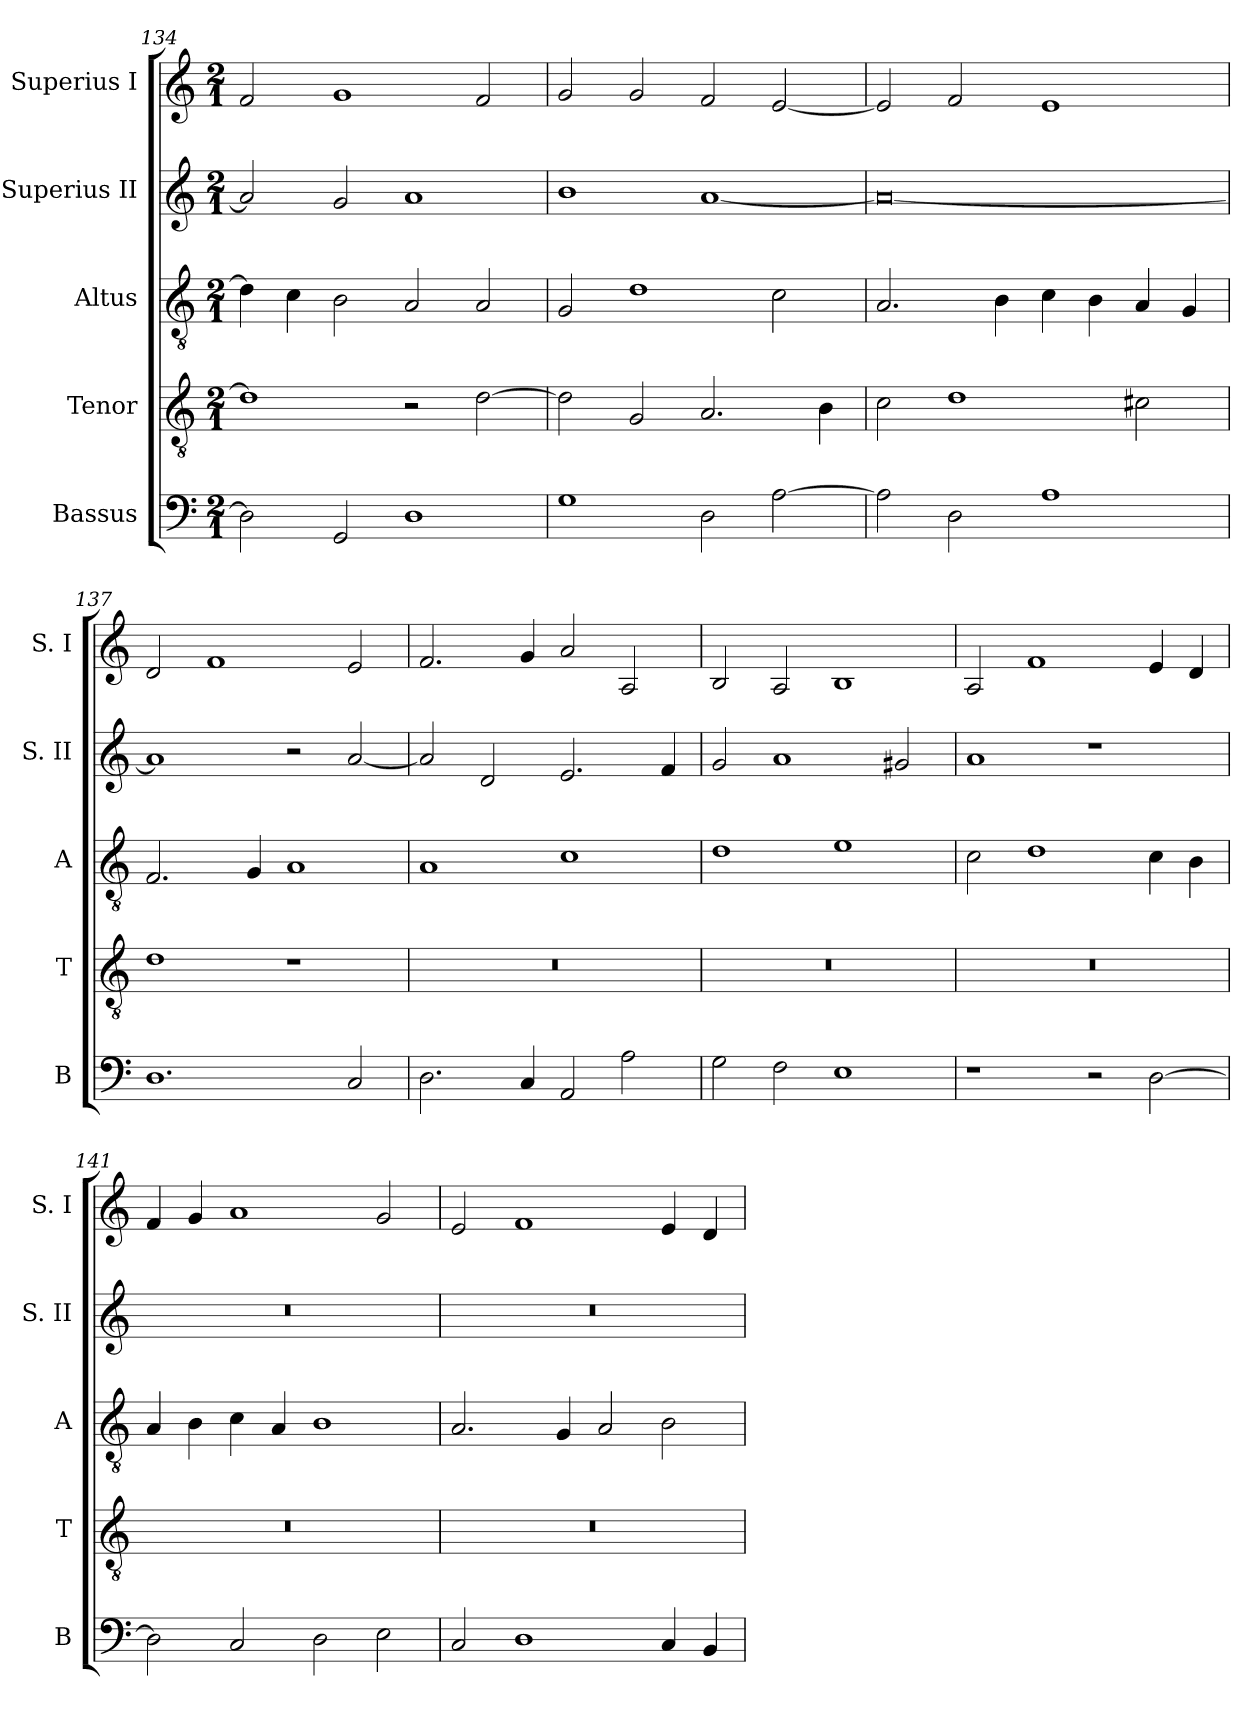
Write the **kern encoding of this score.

**kern	**kern	**kern	**kern	**kern
*part5	*part4	*part3	*part2	*part1
*staff5	*staff4	*staff3	*staff2	*staff1
*I"Bassus	*I"Tenor	*I"Altus	*I"Superius II	*I"Superius I
*I'B	*I'T	*I'A	*I'S. II	*I'S. I
*clefF4	*clefGv2	*clefGv2	*clefG2	*clefG2
*k[]	*k[]	*k[]	*k[]	*k[]
*C:	*C:	*C:	*C:	*C:
*M2/1	*M2/1	*M2/1	*M2/1	*M2/1
=134	=134	=134	=134	=134
2D]	1d]	4d]	2a]	2f
.	.	4c	.	.
2GG	.	2B	2g	1g
1D	2r	2A	1a	.
.	[2d	2A	.	2f
=135	=135	=135	=135	=135
1G	2d]	2G	1b	2g
.	2G	1d	.	2g
2D	2.A	.	[1a	2f
[2A	.	2c	.	[2e
.	4B	.	.	.
=136	=136	=136	=136	=136
2A]	2c	2.A	0a_	2e]
2D	1d	.	.	2f
.	.	4B	.	.
1A	.	4c	.	1e
.	.	4B	.	.
.	2c#X	4A	.	.
.	.	4G	.	.
=137	=137	=137	=137	=137
1.D	1d	2.F	1a]	2d
.	.	.	.	1f
.	.	4G	.	.
.	1r	1A	2r	.
2C	.	.	[2a	2e
=138	=138	=138	=138	=138
2.D	0r	1A	2a]	2.f
.	.	.	2d	.
4C	.	.	.	4g
2AA	.	1c	2.e	2a
2A	.	.	.	2A
.	.	.	4f	.
=139	=139	=139	=139	=139
2G	0r	1d	2g	2B
2F	.	.	1a	2A
1E	.	1e	.	1B
.	.	.	2g#X	.
=140	=140	=140	=140	=140
1r	0r	2c	1a	2A
.	.	1d	.	1f
2r	.	.	1r	.
[2D	.	4c	.	4e
.	.	4B	.	4d
=141	=141	=141	=141	=141
2D]	0r	4A	0r	4f
.	.	4B	.	4g
2C	.	4c	.	1a
.	.	4A	.	.
2D	.	1B	.	.
2E	.	.	.	2g
=142	=142	=142	=142	=142
2C	0r	2.A	0r	2e
1D	.	.	.	1f
.	.	4G	.	.
.	.	2A	.	.
4C	.	2B	.	4e
4BB	.	.	.	4d
=	=	=	=	=
*-	*-	*-	*-	*-
